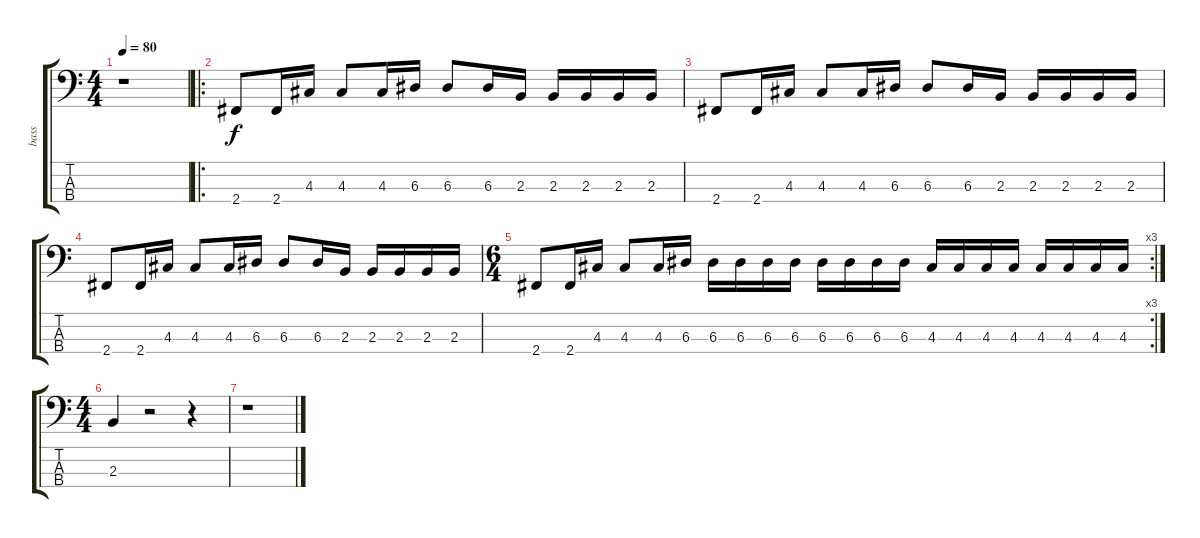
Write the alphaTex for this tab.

\track ("bass" "bass") {instrument electricbassfinger}
\staff {score tabs}
\tuning (G2 D2 A1 E1) {hide}
\ts (4 4)
\tempo 80
\clef f4
\ks c
r.1{dy f} |
\ro
2.4.8 2.4.16 4.3.16 4.3.8 4.3.16 6.3.16 6.3.8 6.3.16 2.3.16 2.3.16 2.3.16 2.3.16 2.3.16 |
2.4.8 2.4.16 4.3.16 4.3.8 4.3.16 6.3.16 6.3.8 6.3.16 2.3.16 2.3.16 2.3.16 2.3.16 2.3.16 |
2.4.8 2.4.16 4.3.16 4.3.8 4.3.16 6.3.16 6.3.8 6.3.16 2.3.16 2.3.16 2.3.16 2.3.16 2.3.16 |
\rc 3
\ts (6 4)
2.4.8 2.4.16 4.3.16 4.3.8 4.3.16 6.3.16 6.3.16 6.3.16 6.3.16 6.3.16 6.3.16 6.3.16 6.3.16 6.3.16 4.3.16 4.3.16 4.3.16 4.3.16 4.3.16 4.3.16 4.3.16 4.3.16 |
\ts (4 4)
2.3.4 r.2 r.4 |
r.1
